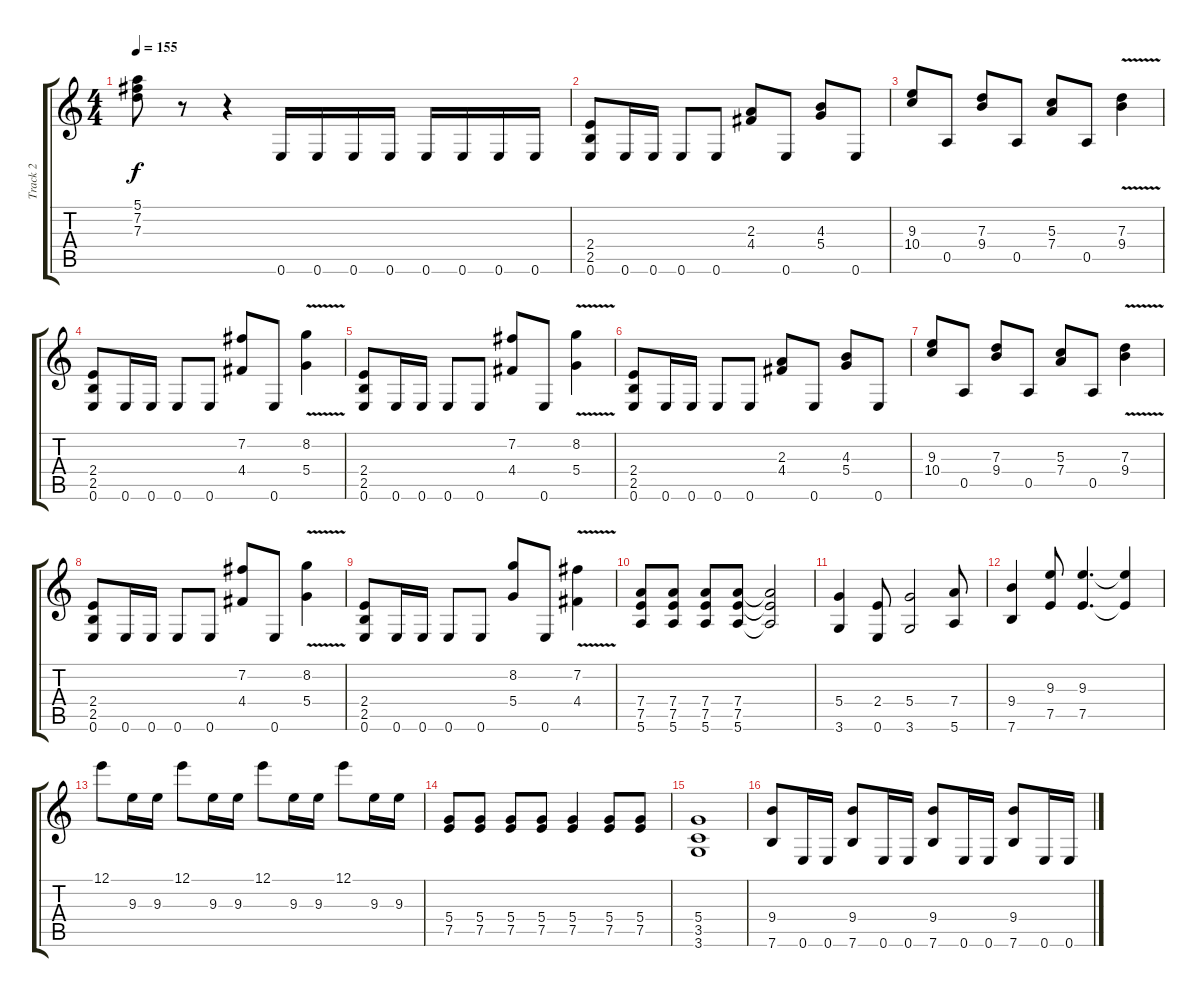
\track ("Track 2" "Track 2") {instrument distortionguitar}
\staff {score tabs}
\tuning (E4 B3 G3 D3 A2 E2) {hide}
\ts (4 4)
\tempo 155
\clef g2
\ks c
(5.1 7.2 7.3).8{dy f} r.8 r.4 0.6.16{volume 13} 0.6.16 0.6.16 0.6.16 0.6.16 0.6.16 0.6.16 0.6.16 |
(2.4 2.5 0.6).8 0.6.16 0.6.16 0.6.8 0.6.8 (2.3 4.4).8 0.6.8 (4.3 5.4).8 0.6.8 |
(9.3 10.4).8 0.5.8 (7.3 9.4).8 0.5.8 (5.3 7.4).8 0.5.8 (7.3{v} 9.4{v}).4 |
(2.4 2.5 0.6).8 0.6.16 0.6.16 0.6.8 0.6.8 (7.2 4.4).8 0.6.8 (8.2{v} 5.4{v}).4 |
(2.4 2.5 0.6).8 0.6.16 0.6.16 0.6.8 0.6.8 (7.2 4.4).8 0.6.8 (8.2{v} 5.4{v}).4 |
(2.4 2.5 0.6).8 0.6.16 0.6.16 0.6.8 0.6.8 (2.3 4.4).8 0.6.8 (4.3 5.4).8 0.6.8 |
(9.3 10.4).8 0.5.8 (7.3 9.4).8 0.5.8 (5.3 7.4).8 0.5.8 (7.3{v} 9.4{v}).4 |
(2.4 2.5 0.6).8 0.6.16 0.6.16 0.6.8 0.6.8 (7.2 4.4).8 0.6.8 (8.2{v} 5.4{v}).4 |
(2.4 2.5 0.6).8 0.6.16 0.6.16 0.6.8 0.6.8 (8.2 5.4).8 0.6.8 (7.2{v} 4.4{v}).4 |
(7.4 7.5 5.6).8{volume 10} (7.4 7.5 5.6).8 (7.4 7.5 5.6).8 (7.4 7.5 5.6).8 (7.4{t} 7.5{t} 5.6{t}).2 |
(5.4 3.6).4 (2.4 0.6).8 (5.4 3.6).2 (7.4 5.6).8 |
(9.4 7.6).4 (9.3 7.5).8 (9.3 7.5).4{d} (9.3{t} 7.5{t}).4 |
12.1.8 9.3.16 9.3.16 12.1.8 9.3.16 9.3.16 12.1.8 9.3.16 9.3.16 12.1.8 9.3.16 9.3.16 |
(5.4 7.5).8 (5.4 7.5).8 (5.4 7.5).8 (5.4 7.5).8 (5.4 7.5).4 (5.4 7.5).8 (5.4 7.5).8 |
(5.4 3.5 3.6).1 |
(9.4 7.6).8{volume 13} 0.6.16 0.6.16 (9.4 7.6).8 0.6.16 0.6.16 (9.4 7.6).8 0.6.16 0.6.16 (9.4 7.6).8 0.6.16 0.6.16
